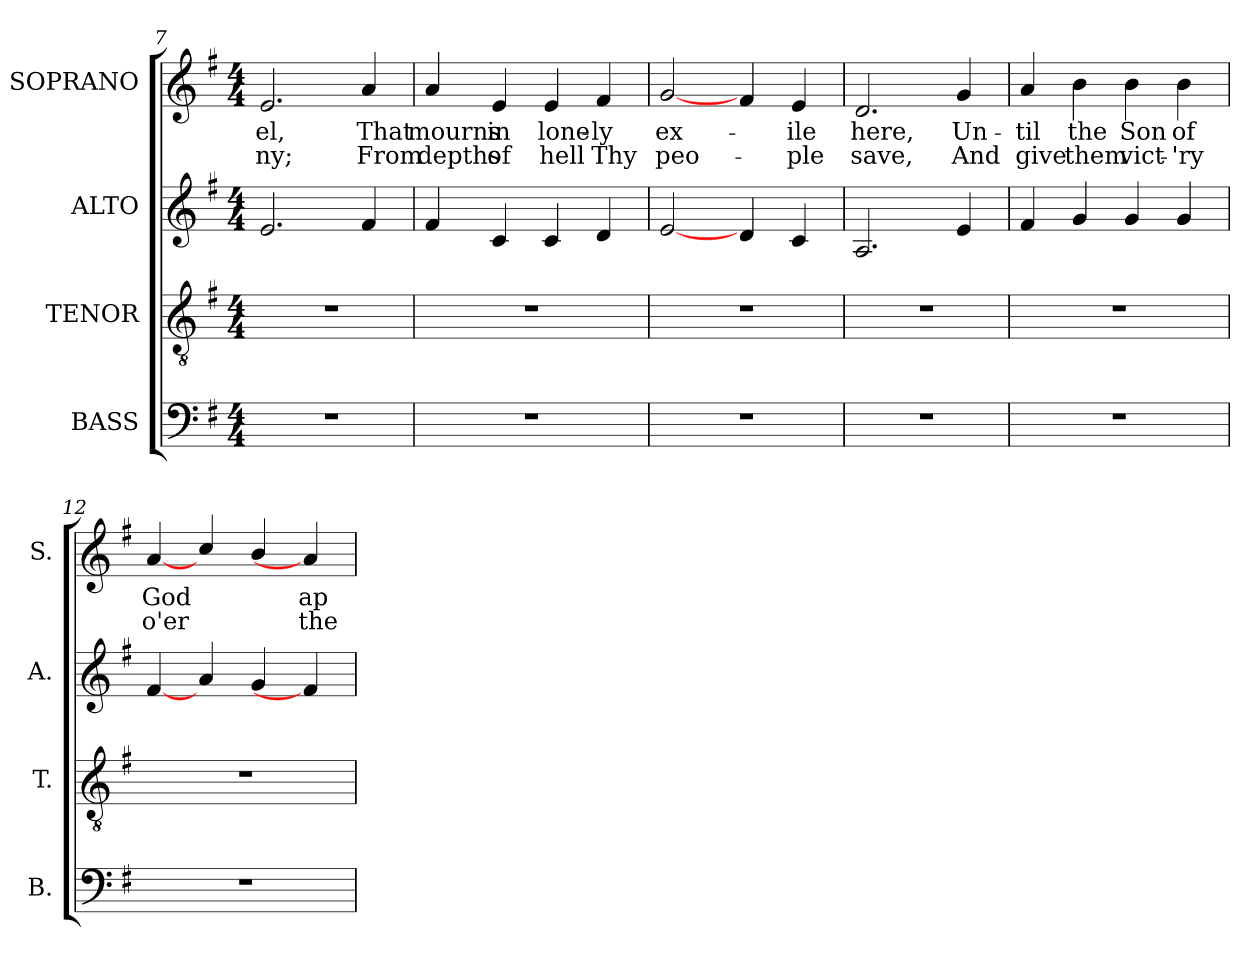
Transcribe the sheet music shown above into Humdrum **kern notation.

**kern	**kern	**kern	**kern	**text	**text
*part4	*part3	*part2	*part1	*part1	*part1
*staff4	*staff3	*staff2	*staff1	*staff1	*staff1
*I"BASS	*I"TENOR	*I"ALTO	*I"SOPRANO	*	*
*I'B.	*I'T.	*I'A.	*I'S.	*	*
!!LO:LB:g=z
*clefF4	*clefGv2	*clefG2	*clefG2	*	*
*	*ITrd7c12	*	*	*	*
*k[f#]	*k[f#]	*k[f#]	*k[f#]	*	*
*e:	*e:	*e:	*e:	*	*
*M4/4	*M4/4	*M4/4	*M4/4	*	*
=7	=7	=7	=7	=7	=7
!	!	!	!	!LO:LY:b:color=#000000	!LO:LY:b:color=#000000
1r	1r	2.ei/	2.ei/	-el,	-ny;
!	!	!	!	!LO:LY:b:color=#000000	!LO:LY:b:color=#000000
.	.	4f#i/	4ai/	That	From
=8	=8	=8	=8	=8	=8
!	!	!	!	!LO:LY:b:color=#000000	!LO:LY:b:color=#000000
1r	1r	4f#i/	4ai/	mourns	depths
!	!	!	!	!LO:LY:b:color=#000000	!LO:LY:b:color=#000000
.	.	4ci/	4ei/	in	of
!	!	!	!	!LO:LY:b:color=#000000	!LO:LY:b:color=#000000
.	.	4ci/	4ei/	lone-	hell
!	!	!	!	!LO:LY:b:color=#000000	!LO:LY:b:color=#000000
.	.	4di/	4f#i/	-ly	Thy
=9	=9	=9	=9	=9	=9
!	!	!	!	!LO:LY:b:color=#000000	!LO:LY:b:color=#000000
1r	1r	[<2ei/	[<2gi/	ex-	peo-
.	.	4di/	4f#i/	.	.
!	!	!	!	!LO:LY:b:color=#000000	!LO:LY:b:color=#000000
.	.	4ci/	4ei/	-ile	-ple
=10	=10	=10	=10	=10	=10
!	!	!	!	!LO:LY:b:color=#000000	!LO:LY:b:color=#000000
1r	1r	2.Ai/	2.di/	here,	save,
!	!	!	!	!LO:LY:b:color=#000000	!LO:LY:b:color=#000000
.	.	4ei/	4gi/	Un-	And
=11	=11	=11	=11	=11	=11
!	!	!	!	!LO:LY:b:color=#000000	!LO:LY:b:color=#000000
1r	1r	4f#i/	4ai/	-til	give
!	!	!	!	!LO:LY:b:color=#000000	!LO:LY:b:color=#000000
.	.	4gi/	4bi\	the	them
!	!	!	!	!LO:LY:b:color=#000000	!LO:LY:b:color=#000000
.	.	4gi/	4bi\	Son	vict-
!	!	!	!	!LO:LY:b:color=#000000	!LO:LY:b:color=#000000
.	.	4gi/	4bi\	of	-'ry
=12	=12	=12	=12	=12	=12
!	!	!	!	!LO:LY:b:color=#000000	!LO:LY:b:color=#000000
1r	1r	[<4f#i/	[<4ai/	God	o'er
.	.	4ai/	4cci/	.	.
.	.	4gi/	4bi/	.	.
!	!	!	!	!LO:LY:b:color=#000000	!LO:LY:b:color=#000000
.	.	4f#i/]	4ai/]	ap-	the
=	=	=	=	=	=
*-	*-	*-	*-	*-	*-
